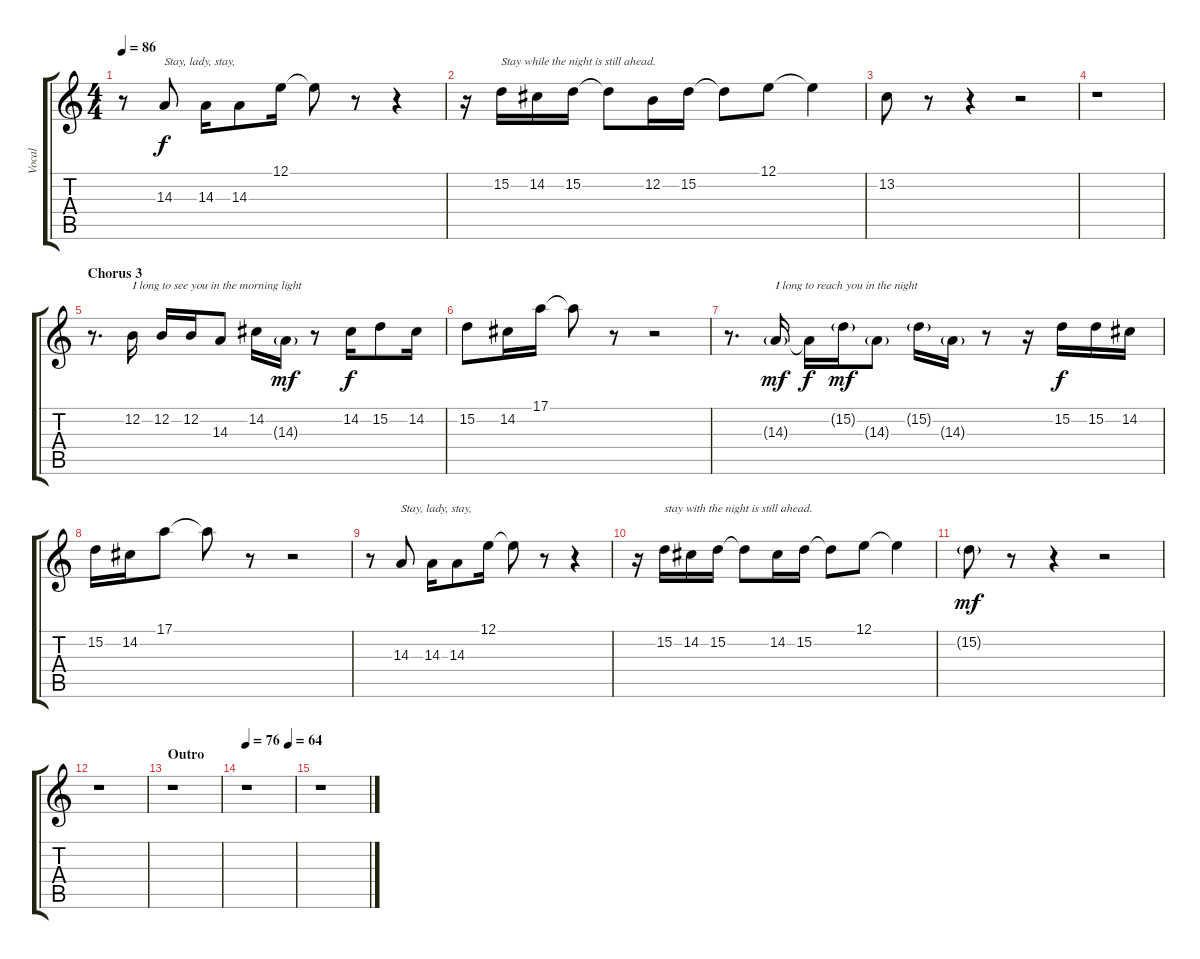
\track ("Vocal" "Vocal") {instrument flute}
\staff {score tabs}
\tuning (E4 B3 G3 D3 A2 E2) {hide}
\ts (4 4)
\tempo 86
\clef g2
\ks c
r.8{dy f} 14.3.8{txt "Stay, lady, stay,"} 14.3.16 14.3.8 12.1.16 12.1{t}.8 r.8 r.4 |
r.16 15.2.16{txt "Stay while the night is still ahead."} 14.2.16 15.2.16 15.2{t}.8 12.2.16 15.2.16 15.2{t}.8 12.1.8 12.1{t}.4 |
13.2.8 r.8 r.4 r.2 |
r.1 |
\section ("" "Chorus 3")
r.8{d} 12.2.16{txt "I long to see you in the morning light"} 12.2.16 12.2.16 14.3.8 14.2.16 14.3{g}.16{dy mf} r.8 14.2.16{dy f} 15.2.8 14.2.16 |
15.2.8 14.2.16 17.1.16 17.1{t}.8 r.8 r.2 |
r.8{d} 14.3{g}.16{txt "I long to reach you in the night" dy mf} 14.3{t}.16{dy f} 15.2{g}.16{dy mf} 14.3{g}.8 15.2{g}.16 14.3{g}.16 r.8 r.16 15.2.16{dy f} 15.2.16 14.2.16 |
15.2.16 14.2.16 17.1.8 17.1{t}.8 r.8 r.2 |
r.8 14.3.8{txt "Stay, lady, stay,"} 14.3.16 14.3.8 12.1.16 12.1{t}.8 r.8 r.4 |
r.16 15.2.16{txt "stay with the night is still ahead."} 14.2.16 15.2.16 15.2{t}.8 14.2.16 15.2.16 15.2{t}.8 12.1.8 12.1{t}.4 |
15.2{g}.8{dy mf} r.8 r.4 r.2 |
r.1 |
\section ("" "Outro")
r.1 |
\tempo 76
\tempo (64 0.875)
r.1 |
r.1
